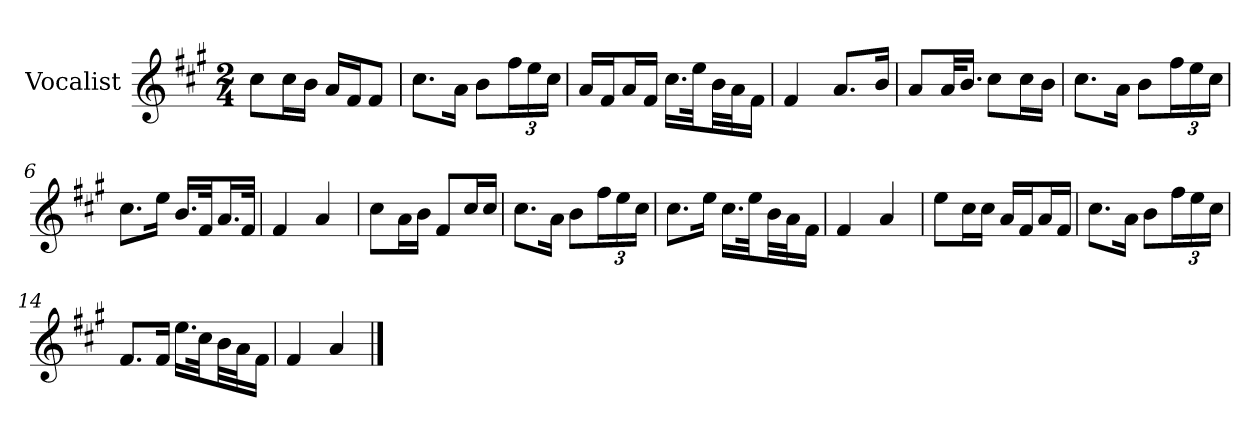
**kern
*part1
*staff1
*I"Vocalist
*k[f#c#g#]
*A:
*M2/4
=
8cc#L
16cc#L
16bJJ
16aLL
16f#J
8f#J
=1
8.cc#L
16aJk
8bL
24ff#L
24ee
24cc#JJ
=2
16aLL
16f#J
16aL
16f#JJ
16.cc#LL
32eeJk
32bLL
32aJ
16f#JJ
=3
4f#
8.aL
16bJk
=4
8aL
32aKL
16.bJJ
8cc#L
16cc#L
16bJJ
=5
8.cc#L
16aJk
8bL
24ff#L
24ee
24cc#JJ
=6
8.cc#L
16eeJk
16.bLL
32f#Jk
16.aL
32f#JJk
=7
4f#
4a
=8
8cc#L
16aL
16bJJ
8f#L
16cc#L
16cc#JJ
=9
8.cc#L
16aJk
8bL
24ff#L
24ee
24cc#JJ
=10
8.cc#L
16eeJk
16.cc#LL
32eeJk
32bLL
32aJ
16f#JJ
=11
4f#
4a
=12
8eeL
16cc#L
16cc#JJ
16aLL
16f#J
16aL
16f#JJ
=13
8.cc#L
16aJk
8bL
24ff#L
24ee
24cc#JJ
=14
8.f#L
16f#Jk
16.eeLL
32cc#Jk
32bLL
32aJ
16f#JJ
=15
4f#
4a
==
*-
